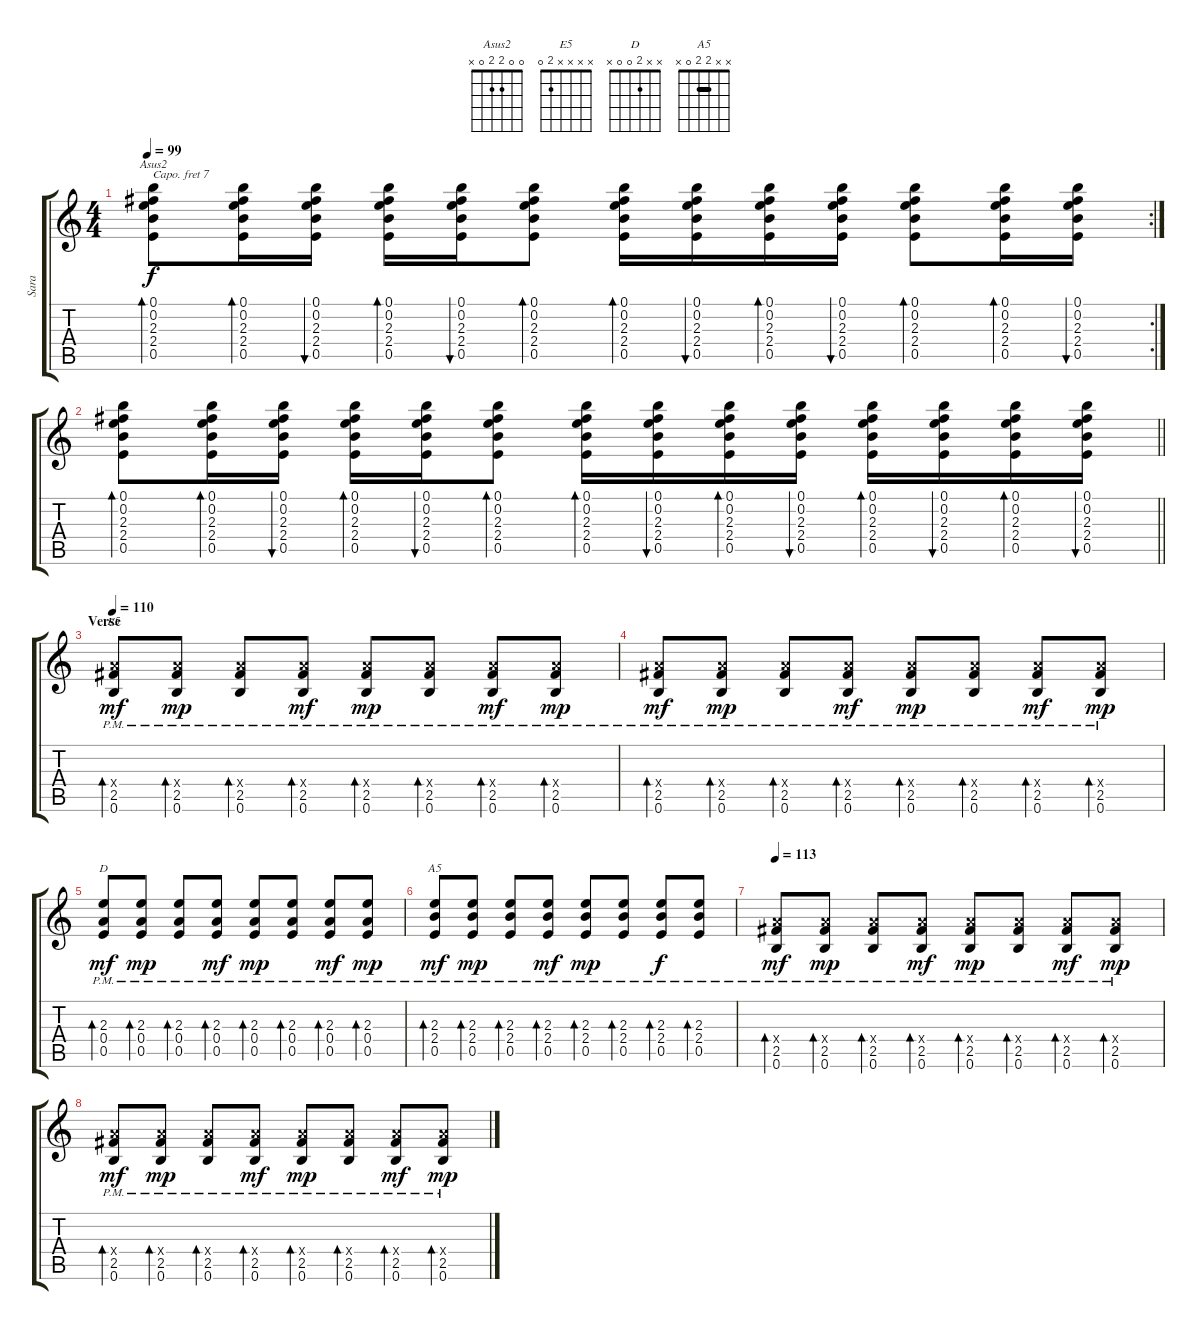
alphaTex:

\track ("Sara" "Sara") {instrument acousticguitarsteel}
\staff {score tabs}
\capo 7
\tuning (E4 B3 G3 D3 A2 E2) {hide}
\chord ("Asus2" 0 0 2 2 0 x)
\chord ("E5" x x x x 2 0)
\chord ("D" x x 2 0 0 x)
\chord ("A5" x x 2 2 0 x) {barre 2}
\rc 2
\ts (4 4)
\tempo 99
\clef g2
\ks c
(0.1 0.2 2.3 2.4 0.5).8{bd 30 ch "Asus2" dy f} (0.1 0.2 2.3 2.4 0.5).16{bd 30} (0.1 0.2 2.3 2.4 0.5).16{bu 30} (0.1 0.2 2.3 2.4 0.5).16{bd 30} (0.1 0.2 2.3 2.4 0.5).16{bu 30} (0.1 0.2 2.3 2.4 0.5).8{bd 30} (0.1 0.2 2.3 2.4 0.5).16{bd 30} (0.1 0.2 2.3 2.4 0.5).16{bu 30} (0.1 0.2 2.3 2.4 0.5).16{bd 30} (0.1 0.2 2.3 2.4 0.5).16{bu 30} (0.1 0.2 2.3 2.4 0.5).8{bd 30} (0.1 0.2 2.3 2.4 0.5).16{bd 30} (0.1 0.2 2.3 2.4 0.5).16{bu 30} |
\barLineRight lightlight
(0.1 0.2 2.3 2.4 0.5).8{bd 30} (0.1 0.2 2.3 2.4 0.5).16{bd 30} (0.1 0.2 2.3 2.4 0.5).16{bu 30} (0.1 0.2 2.3 2.4 0.5).16{bd 30} (0.1 0.2 2.3 2.4 0.5).16{bu 30} (0.1 0.2 2.3 2.4 0.5).8{bd 30} (0.1 0.2 2.3 2.4 0.5).16{bd 30} (0.1 0.2 2.3 2.4 0.5).16{bu 30} (0.1 0.2 2.3 2.4 0.5).16{bd 30} (0.1 0.2 2.3 2.4 0.5).16{bu 30} (0.1 0.2 2.3 2.4 0.5).16{bd 30} (0.1 0.2 2.3 2.4 0.5).16{bu 30} (0.1 0.2 2.3 2.4 0.5).16{bd 30} (0.1 0.2 2.3 2.4 0.5).16{bu 30} |
\section ("" "Verse ")
\tempo 110
(0.4{x} 2.5{pm} 0.6{pm}).8{bd 30 ch "E5" dy mf} (0.4{x} 2.5{pm} 0.6{pm}).8{bd 30 dy mp} (0.4{x} 2.5{pm} 0.6{pm}).8{bd 30} (0.4{x} 2.5{pm} 0.6{pm}).8{bd 30 dy mf} (0.4{x} 2.5{pm} 0.6{pm}).8{bd 30 dy mp} (0.4{x} 2.5{pm} 0.6{pm}).8{bd 30} (0.4{x} 2.5{pm} 0.6{pm}).8{bd 30 dy mf} (0.4{x} 2.5{pm} 0.6{pm}).8{bd 30 dy mp} |
(0.4{x} 2.5{pm} 0.6{pm}).8{bd 30 dy mf} (0.4{x} 2.5{pm} 0.6{pm}).8{bd 30 dy mp} (0.4{x} 2.5{pm} 0.6{pm}).8{bd 30} (0.4{x} 2.5{pm} 0.6{pm}).8{bd 30 dy mf} (0.4{x} 2.5{pm} 0.6{pm}).8{bd 30 dy mp} (0.4{x} 2.5{pm} 0.6{pm}).8{bd 30} (0.4{x} 2.5{pm} 0.6{pm}).8{bd 30 dy mf} (0.4{x} 2.5{pm} 0.6{pm}).8{bd 30 dy mp} |
(2.3{pm} 0.4{pm} 0.5{pm}).8{bd 30 ch "D" dy mf} (2.3{pm} 0.4{pm} 0.5{pm}).8{bd 30 dy mp} (2.3{pm} 0.4{pm} 0.5{pm}).8{bd 30} (2.3{pm} 0.4{pm} 0.5{pm}).8{bd 30 dy mf} (2.3{pm} 0.4{pm} 0.5{pm}).8{bd 30 dy mp} (2.3{pm} 0.4{pm} 0.5{pm}).8{bd 30} (2.3{pm} 0.4{pm} 0.5{pm}).8{bd 30 dy mf} (2.3{pm} 0.4{pm} 0.5{pm}).8{bd 30 dy mp} |
(2.3{pm} 2.4{pm} 0.5{pm}).8{bd 30 ch "A5" dy mf} (2.3{pm} 2.4{pm} 0.5{pm}).8{bd 30 dy mp} (2.3{pm} 2.4{pm} 0.5{pm}).8{bd 30} (2.3{pm} 2.4{pm} 0.5{pm}).8{bd 30 dy mf} (2.3{pm} 2.4{pm} 0.5{pm}).8{bd 30 dy mp} (2.3{pm} 2.4{pm} 0.5{pm}).8{bd 30} (2.3{pm} 2.4{pm} 0.5{pm}).8{bd 30 dy f} (2.3{pm} 2.4{pm} 0.5{pm}).8{bd 30} |
\tempo 113
(0.4{x} 2.5{pm} 0.6{pm}).8{bd 30 dy mf} (0.4{x} 2.5{pm} 0.6{pm}).8{bd 30 dy mp} (0.4{x} 2.5{pm} 0.6{pm}).8{bd 30} (0.4{x} 2.5{pm} 0.6{pm}).8{bd 30 dy mf} (0.4{x} 2.5{pm} 0.6{pm}).8{bd 30 dy mp} (0.4{x} 2.5{pm} 0.6{pm}).8{bd 30} (0.4{x} 2.5{pm} 0.6{pm}).8{bd 30 dy mf} (0.4{x} 2.5{pm} 0.6{pm}).8{bd 30 dy mp} |
(0.4{x} 2.5{pm} 0.6{pm}).8{bd 30 dy mf} (0.4{x} 2.5{pm} 0.6{pm}).8{bd 30 dy mp} (0.4{x} 2.5{pm} 0.6{pm}).8{bd 30} (0.4{x} 2.5{pm} 0.6{pm}).8{bd 30 dy mf} (0.4{x} 2.5{pm} 0.6{pm}).8{bd 30 dy mp} (0.4{x} 2.5{pm} 0.6{pm}).8{bd 30} (0.4{x} 2.5{pm} 0.6{pm}).8{bd 30 dy mf} (0.4{x} 2.5{pm} 0.6{pm}).8{bd 30 dy mp}
